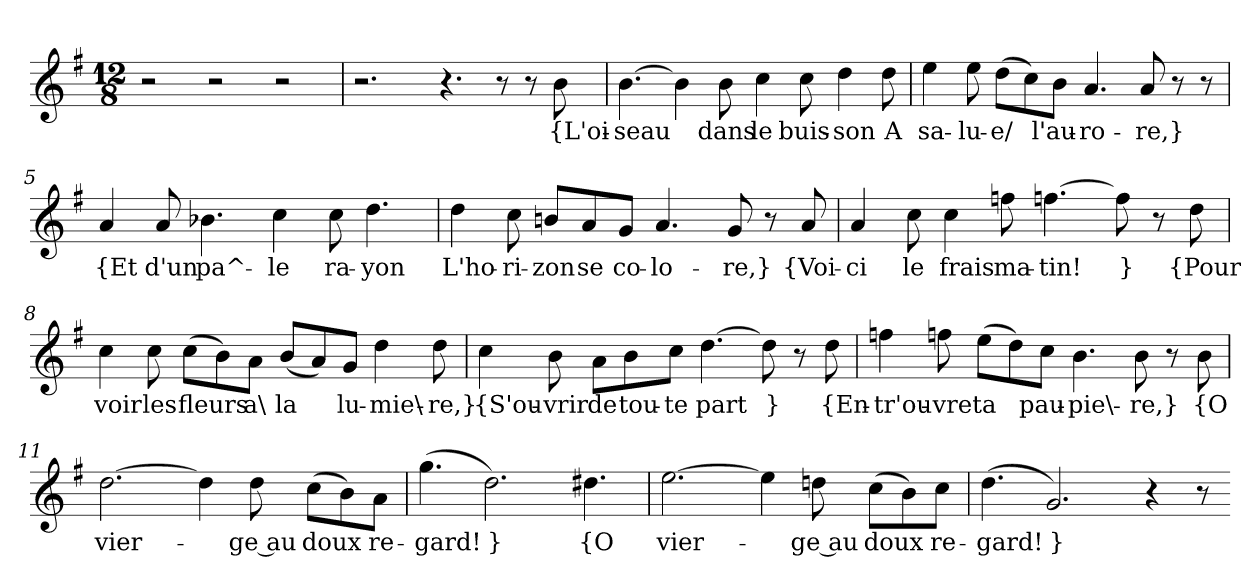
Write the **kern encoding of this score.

**kern	**text
*part1	*part1
*staff1	*staff1
*clefG2	*
*k[f#]	*
*M12/8	*
=1	=1
2r	.
2r	.
2r	.
=2	=2
2.r	.
4.r	.
8r	.
8r	.
8b	{L'oi-
=3	=3
[4.b	-seau
4b]	.
8b	dans
4cc	le
8cc	buis-
4dd	-son
8dd	A
=4	=4
4ee	sa-
8ee	-lu-
(8dd\L	-e/
8cc\)	.
8b\J	l'au-
4.a	-ro-
8a	-re,}
8r	.
8r	.
=5	=5
4a	{Et
8a	d'un
4.b-X	pa^-
4cc	-le
8cc	ra-
4.dd	-yon
=6	=6
4dd	L'ho-
8cc	-ri-
8bn/L	-zon
8a/	se
8g/J	co-
4.a	-lo-
8g	-re,}
8r	.
8a	{Voi-
=7	=7
4a	-ci
8cc	le
4cc	frais
8ffn	ma-
[4.ffn	-tin!
8ffn]	}
8r	.
8dd	{Pour
=8	=8
4cc	voir
8cc	les
(8cc\L	fleurs
8b\)	.
8a\J	a\
(8b/L	la
8a/)	.
8g/J	lu-
4dd	-mie\-
8dd	-re,}
=9	=9
4cc	{S'ou-
8b	-vrir
8a\L	de
8b\	tou-
8cc\J	-te
[4.dd	part
8dd]	}
8r	.
8dd	{En-
=10	=10
4ffn	-tr'ou-
8ffn	-vre
(8ee\L	ta
8dd\)	.
8cc\J	pau-
4.b	-pie\-
8b	-re,}
8r	.
8b	{O
=11	=11
[2.dd	vier-
4dd]	.
8dd	-ge au
(8cc\L	doux
8b\)	.
8a\J	re-
=12	=12
(4.gg	-gard!
2.dd)	}
4.dd#X	{O
=13	=13
[2.ee	vier-
4ee]	.
8ddn	-ge au
(8cc\L	doux
8b\)	.
8cc\J	re-
=14	=14
(4.dd	-gard!
2.g)	}
4r	.
8r	.
=-	=-
*-	*-
